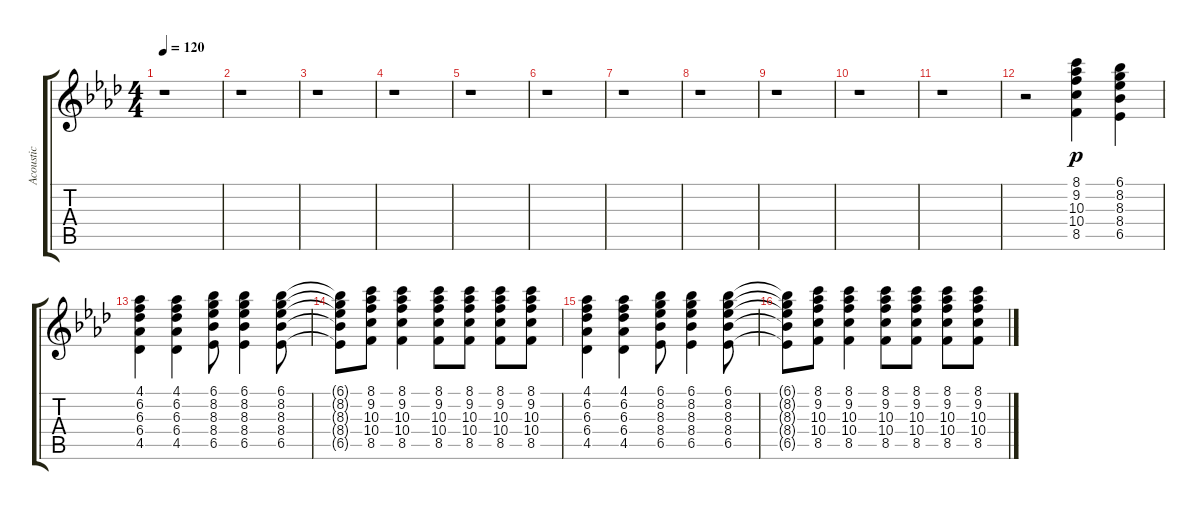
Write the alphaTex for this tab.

\track ("Acoustic" "Acoustic") {instrument acousticguitarsteel}
\staff {score tabs}
\tuning (E4 B3 G3 D3 A2 E2) {hide}
\ts (4 4)
\tempo 120
\clef g2
\ks ab
r.1{dy f} |
r.1 |
r.1 |
r.1 |
r.1 |
r.1 |
r.1 |
r.1 |
r.1 |
r.1 |
r.1 |
r.2 (8.1 9.2 10.3 10.4 8.5).4{dy p} (6.1 8.2 8.3 8.4 6.5).4 |
(4.1 6.2 6.3 6.4 4.5).4 (4.1 6.2 6.3 6.4 4.5).4 (6.1 8.2 8.3 8.4 6.5).8 (6.1 8.2 8.3 8.4 6.5).4 (6.1 8.2 8.3 8.4 6.5).8 |
(6.1{t} 8.2{t} 8.3{t} 8.4{t} 6.5{t}).8 (8.1 9.2 10.3 10.4 8.5).8 (8.1 9.2 10.3 10.4 8.5).4 (8.1 9.2 10.3 10.4 8.5).8 (8.1 9.2 10.3 10.4 8.5).8 (8.1 9.2 10.3 10.4 8.5).8 (8.1 9.2 10.3 10.4 8.5).8 |
(4.1 6.2 6.3 6.4 4.5).4 (4.1 6.2 6.3 6.4 4.5).4 (6.1 8.2 8.3 8.4 6.5).8 (6.1 8.2 8.3 8.4 6.5).4 (6.1 8.2 8.3 8.4 6.5).8 |
(6.1{t} 8.2{t} 8.3{t} 8.4{t} 6.5{t}).8 (8.1 9.2 10.3 10.4 8.5).8 (8.1 9.2 10.3 10.4 8.5).4 (8.1 9.2 10.3 10.4 8.5).8 (8.1 9.2 10.3 10.4 8.5).8 (8.1 9.2 10.3 10.4 8.5).8 (8.1 9.2 10.3 10.4 8.5).8
